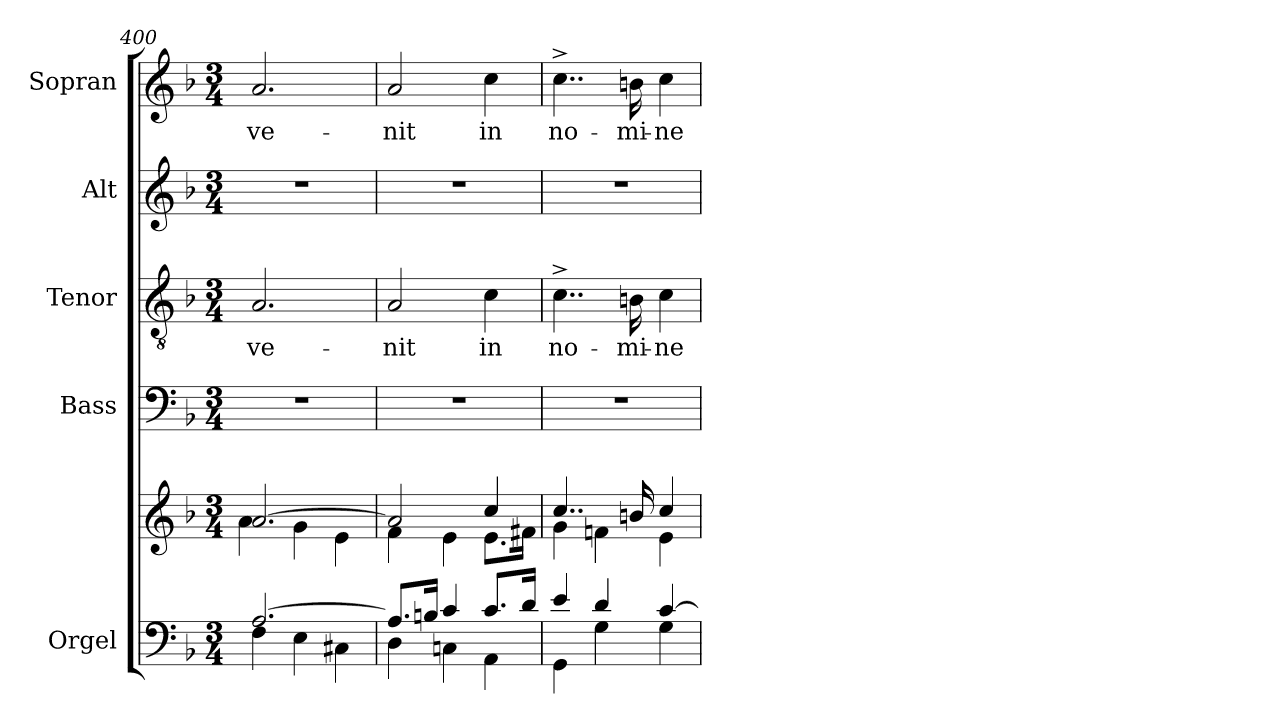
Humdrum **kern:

**kern	**kern	**kern	**kern	**text	**kern	**kern	**text
*part5	*part5	*part4	*part3	*part3	*part2	*part1	*part1
*staff6	*staff5	*staff4	*staff3	*staff3	*staff2	*staff1	*staff1
*I"Orgel	*	*I"Bass	*I"Tenor	*	*I"Alt	*I"Sopran	*
*I'Org.	*	*I'B.	*I'T.	*	*I'A.	*I'S.	*
*clefF4	*clefG2	*clefF4	*clefGv2	*	*clefG2	*clefG2	*
*k[b-]	*k[b-]	*k[b-]	*k[b-]	*	*k[b-]	*k[b-]	*
*F:	*F:	*F:	*F:	*	*F:	*F:	*
*M3/4	*M3/4	*M3/4	*M3/4	*	*M3/4	*M3/4	*
=400	=400	=400	=400	=400	=400	=400	=400
*^	*^	*	*	*	*	*	*
!	!	!	!	!	!	!LO:LY:b	!	!	!LO:LY:b
[>2.A/	4F\	[>2.a/	4a\	2.r	2.A/	ve-	2.r	2.a/	ve-
.	4E\	.	4g\	.	.	.	.	.	.
.	4C#X\	.	4e\	.	.	.	.	.	.
=401	=401	=401	=401	=401	=401	=401	=401	=401	=401
!	!	!	!	!	!	!LO:LY:b	!	!	!LO:LY:b
8.A/L]	4D\	2a/]	4f\	2.r	2A/	-nit	2.r	2a/	-nit
16Bn/Jk	.	.	.	.	.	.	.	.	.
4c/	4Cn\	.	4e\	.	.	.	.	.	.
!	!	!	!	!	!	!LO:LY:b	!	!	!LO:LY:b
8.c/L	4AA\	4cc/	8.e\L	.	4c\	in	.	4cc\	in
16d/Jk	.	.	16f#X\Jk	.	.	.	.	.	.
=402	=402	=402	=402	=402	=402	=402	=402	=402	=402
!	!	!	!	!	!	!LO:LY:b	!	!	!LO:LY:b
4e/	4GG\	4..cc/	4g\	2.r	4..c^>\	no-	2.r	4..cc^>\	no-
4d/	4G\	.	4fn\	.	.	.	.	.	.
!	!	!	!	!	!	!LO:LY:b	!	!	!LO:LY:b
.	.	16bn/	.	.	16Bn\	-mi-	.	16bn\	-mi-
!	!	!	!	!	!	!LO:LY:b	!	!	!LO:LY:b
[>4c/	4G\	4cc/	4e\	.	4c\	-ne	.	4cc\	-ne
*v	*v	*	*	*	*	*	*	*	*
*	*v	*v	*	*	*	*	*	*
=	=	=	=	=	=	=	=
*-	*-	*-	*-	*-	*-	*-	*-
